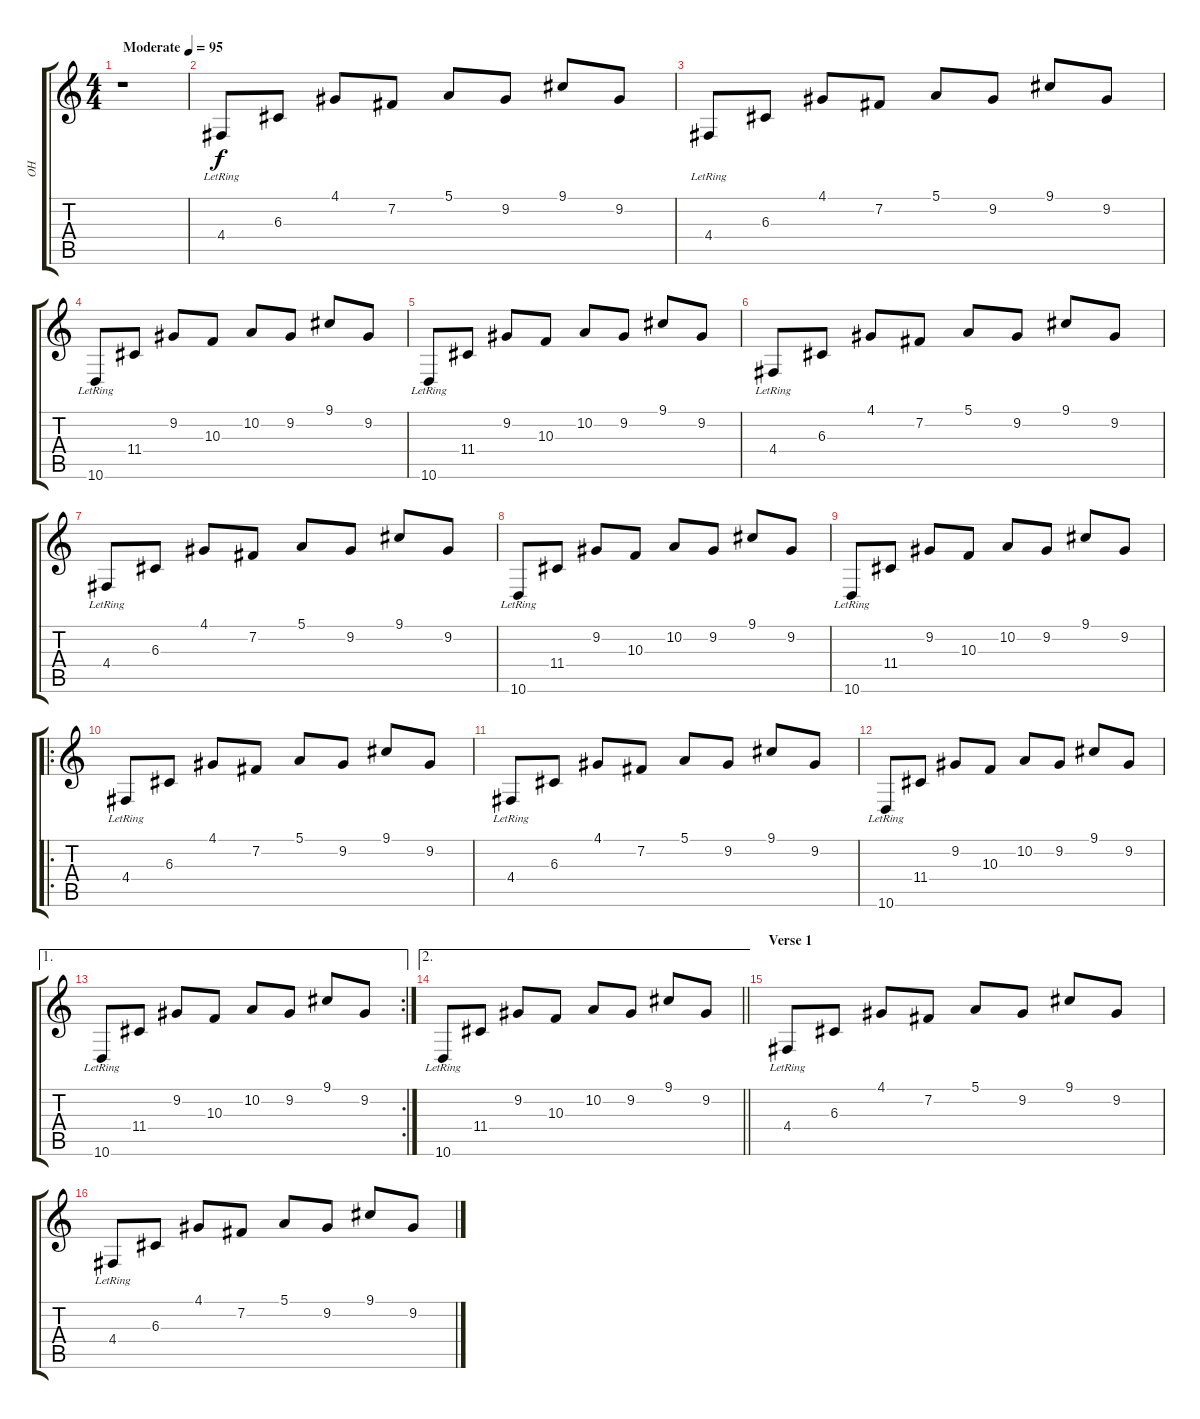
\track ("OH" "OH") {instrument orchestralharp}
\staff {score tabs}
\tuning (E4 B3 G3 D3 A2 E2) {hide}
\ts (4 4)
\tempo (95 "Moderate")
\clef g2
\ks c
r.1{txt "" dy f instrument orchestralharp} |
4.4{lr}.8 6.3.8 4.1.8 7.2.8 5.1.8 9.2.8 9.1.8 9.2.8 |
4.4{lr}.8 6.3.8 4.1.8 7.2.8 5.1.8 9.2.8 9.1.8 9.2.8 |
10.6{lr}.8 11.4.8 9.2.8 10.3.8 10.2.8 9.2.8 9.1.8 9.2.8 |
10.6{lr}.8 11.4.8 9.2.8 10.3.8 10.2.8 9.2.8 9.1.8 9.2.8 |
4.4{lr}.8 6.3.8 4.1.8 7.2.8 5.1.8 9.2.8 9.1.8 9.2.8 |
4.4{lr}.8 6.3.8 4.1.8 7.2.8 5.1.8 9.2.8 9.1.8 9.2.8 |
10.6{lr}.8 11.4.8 9.2.8 10.3.8 10.2.8 9.2.8 9.1.8 9.2.8 |
10.6{lr}.8 11.4.8 9.2.8 10.3.8 10.2.8 9.2.8 9.1.8 9.2.8 |
\ro
4.4{lr}.8 6.3.8 4.1.8 7.2.8 5.1.8 9.2.8 9.1.8 9.2.8 |
4.4{lr}.8 6.3.8 4.1.8 7.2.8 5.1.8 9.2.8 9.1.8 9.2.8 |
10.6{lr}.8 11.4.8 9.2.8 10.3.8 10.2.8 9.2.8 9.1.8 9.2.8 |
\ae 1
\rc 2
10.6{lr}.8 11.4.8 9.2.8 10.3.8 10.2.8 9.2.8 9.1.8 9.2.8 |
\ae 2
\barLineRight lightlight
10.6{lr}.8 11.4.8 9.2.8 10.3.8 10.2.8 9.2.8 9.1.8 9.2.8 |
\section ("" "Verse 1")
4.4{lr}.8 6.3.8 4.1.8 7.2.8 5.1.8 9.2.8 9.1.8 9.2.8 |
4.4{lr}.8 6.3.8 4.1.8 7.2.8 5.1.8 9.2.8 9.1.8 9.2.8
